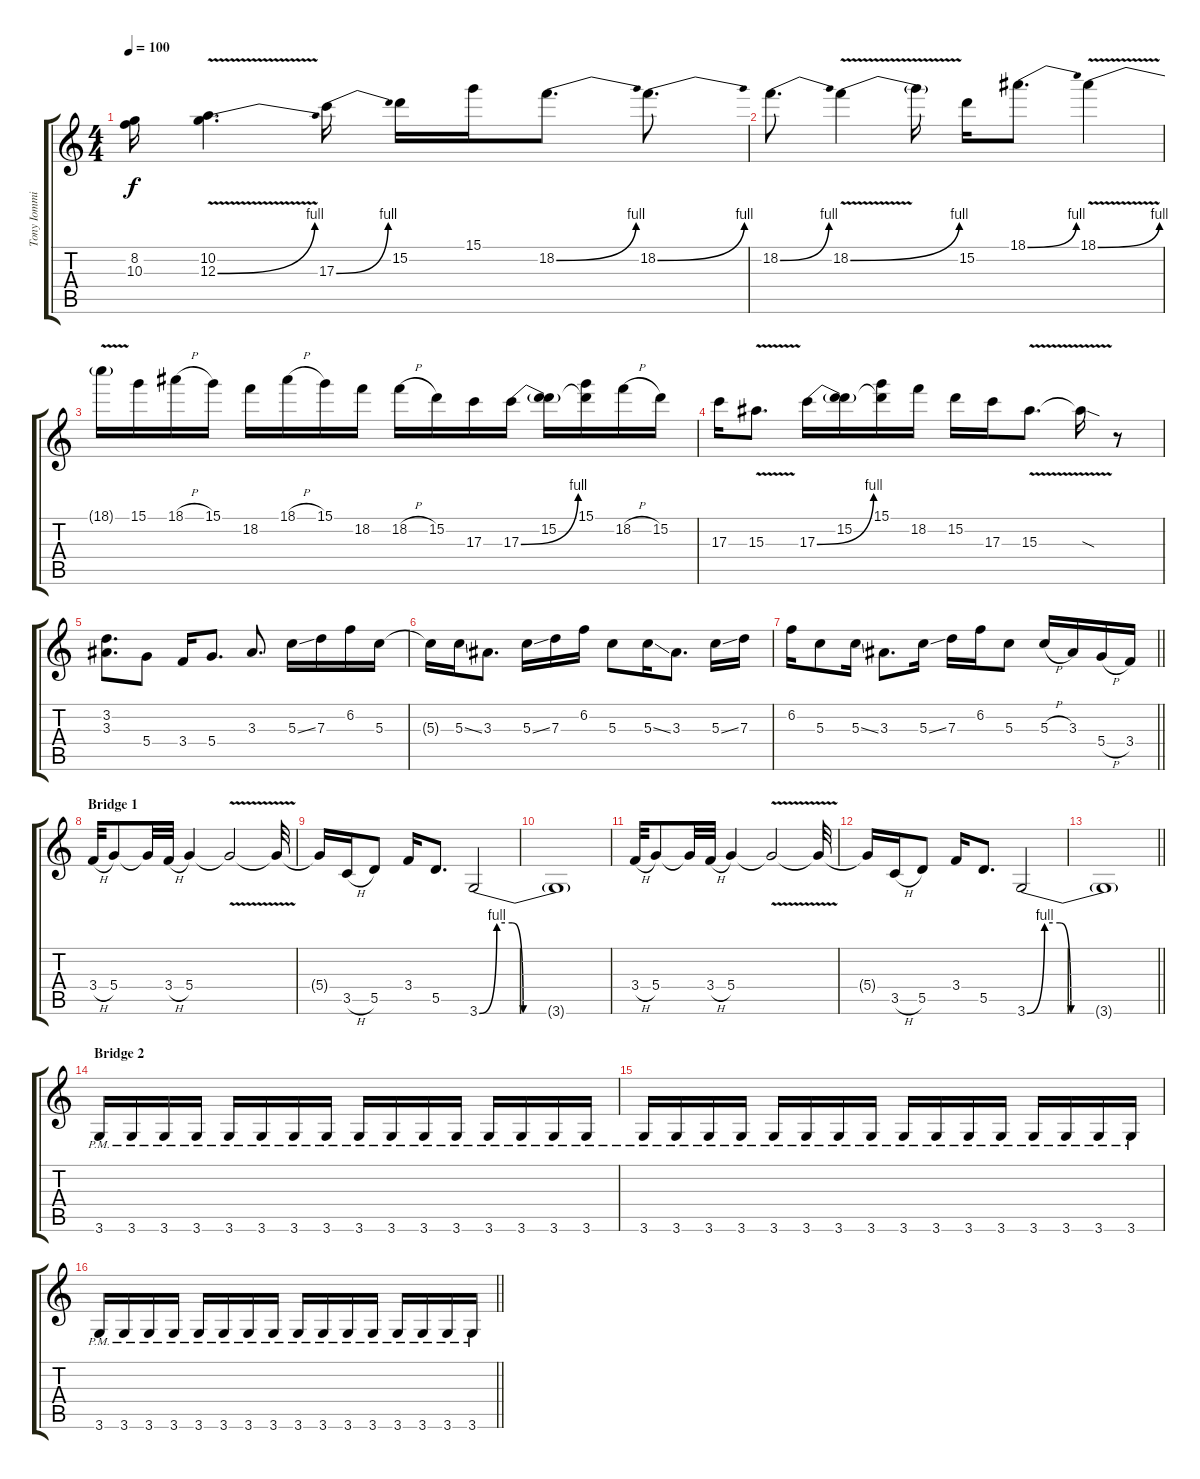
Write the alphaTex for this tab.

\track ("Tony Iommi - Guitar" "Tony Iommi") {instrument overdrivenguitar}
\staff {score tabs}
\tuning (E4 B3 G3 D3 A2 E2) {hide}
\ts (4 4)
\tempo 100
\clef g2
\ks c
(8.2{t} 10.3{t}).16{dy f} (10.2 12.3{be (bend 0 0 60 4) v}).4{d} 17.3{be (bend 0 0 60 4)}.16 15.2.16 15.1.16 18.2{be (bend 0 0 60 4)}.8{d} 18.2{be (bend 0 0 60 4)}.8{d} |
18.2{be (bend 0 0 60 4)}.8{d} 18.2{be (bend 0 0 60 4) v}.4 18.2{t}.16 15.2.16 18.1{be (bend 0 0 60 4)}.8{d} 18.1{be (bend 0 0 60 4) v}.4 |
18.1{t}.16 15.1.16 18.1{h}.16 15.1.16 18.2.16 18.1{h}.16 15.1.16 18.2.16 18.2{h}.16 15.2.16 17.3.16 17.3{be (bend 0 0 60 4)}.16 (15.2 17.3{t}).16 (15.1 15.2{t}).16 18.2{h}.16 15.2.16 |
17.3.16 15.3{v}.8{d} 17.3{be (bend 0 0 60 4)}.16 (15.2 17.3{t}).16 (15.1 15.2{t}).16 18.2.16 15.2.16 17.3.16 15.3{v}.8{d} 15.3{sod t}.16 r.8 |
(3.2 3.3).8{d} 5.4.8 3.4.16 5.4.8{d} 3.3.8{d} 5.3{ss}.16 7.3.16 6.2.16 5.3.16 |
5.3{t}.16 5.3{ss}.16 3.3.8{d} 5.3{ss}.16 7.3.16 6.2.16 5.3.8 5.3{ss}.16 3.3.8{d} 5.3{ss}.16 7.3.16 |
\barLineRight lightlight
6.2.16 5.3.8 5.3{ss}.16 3.3.8{d} 5.3{ss}.16 7.3.16 6.2.16 5.3.8 5.3{h}.16 3.3.16 5.4{h}.16 3.4.16 |
\section ("" "Bridge 1")
3.4{h}.32 5.4.8 5.4{t}.32 3.4{h}.32 5.4.4 5.4{v t}.2 5.4{t}.32 |
5.4{t}.16 3.5{h}.16 5.5.8 3.4.16 5.5.8{d} 3.6{be (custom 0 0 8 4 15 4 20 0 60 0)}.2 |
3.6{t}.1 |
3.4{h}.32 5.4.8 5.4{t}.32 3.4{h}.32 5.4.4 5.4{v t}.2 5.4{t}.32 |
5.4{t}.16 3.5{h}.16 5.5.8 3.4.16 5.5.8{d} 3.6{be (custom 0 0 8 4 15 4 20 0 60 0)}.2 |
\barLineRight lightlight
3.6{t}.1 |
\section ("" "Bridge 2")
3.6{pm}.16 3.6{pm}.16 3.6{pm}.16 3.6{pm}.16 3.6{pm}.16 3.6{pm}.16 3.6{pm}.16 3.6{pm}.16 3.6{pm}.16 3.6{pm}.16 3.6{pm}.16 3.6{pm}.16 3.6{pm}.16 3.6{pm}.16 3.6{pm}.16 3.6{pm}.16 |
3.6{pm}.16 3.6{pm}.16 3.6{pm}.16 3.6{pm}.16 3.6{pm}.16 3.6{pm}.16 3.6{pm}.16 3.6{pm}.16 3.6{pm}.16 3.6{pm}.16 3.6{pm}.16 3.6{pm}.16 3.6{pm}.16 3.6{pm}.16 3.6{pm}.16 3.6{pm}.16 |
\barLineRight lightlight
3.6{pm}.16 3.6{pm}.16 3.6{pm}.16 3.6{pm}.16 3.6{pm}.16 3.6{pm}.16 3.6{pm}.16 3.6{pm}.16 3.6{pm}.16 3.6{pm}.16 3.6{pm}.16 3.6{pm}.16 3.6{pm}.16 3.6{pm}.16 3.6{pm}.16 3.6{pm}.16
